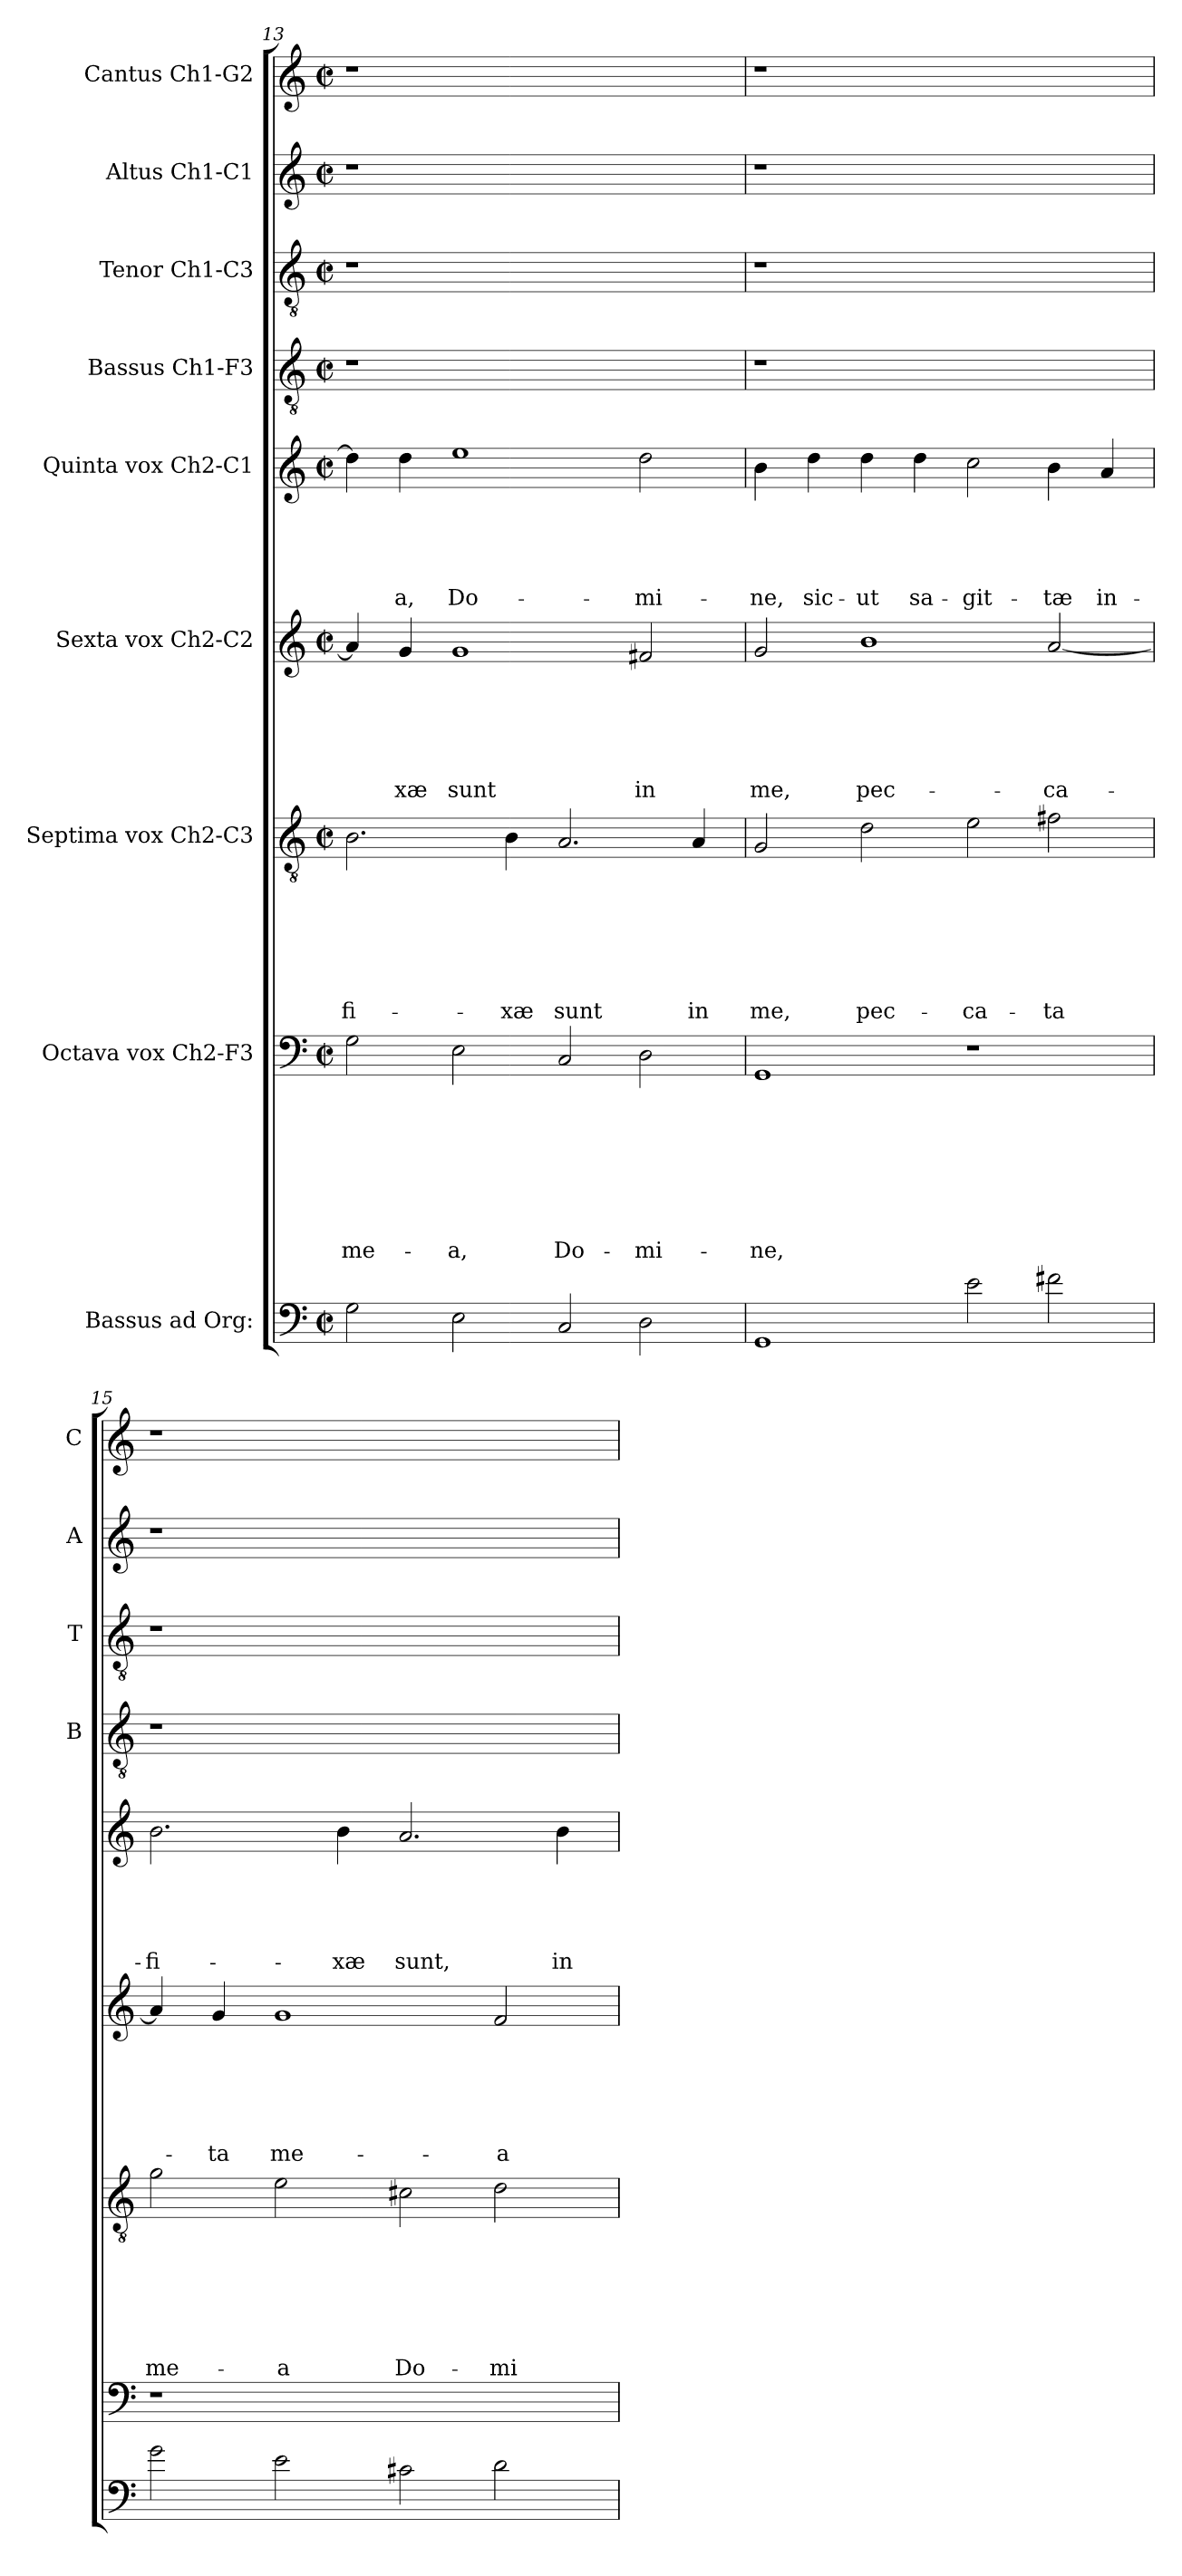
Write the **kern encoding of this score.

**kern	**kern	**text	**text	**text	**text	**text	**text	**text	**text	**kern	**text	**text	**text	**text	**text	**text	**text	**kern	**text	**text	**text	**text	**text	**text	**kern	**text	**text	**text	**text	**text	**kern	**kern	**kern	**kern
*part9	*part8	*part8	*part8	*part8	*part8	*part8	*part8	*part8	*part8	*part7	*part7	*part7	*part7	*part7	*part7	*part7	*part7	*part6	*part6	*part6	*part6	*part6	*part6	*part6	*part5	*part5	*part5	*part5	*part5	*part5	*part4	*part3	*part2	*part1
*staff9	*staff8	*staff8	*staff8	*staff8	*staff8	*staff8	*staff8	*staff8	*staff8	*staff7	*staff7	*staff7	*staff7	*staff7	*staff7	*staff7	*staff7	*staff6	*staff6	*staff6	*staff6	*staff6	*staff6	*staff6	*staff5	*staff5	*staff5	*staff5	*staff5	*staff5	*staff4	*staff3	*staff2	*staff1
*I"Bassus ad Org:	*I"Octava vox Ch2-F3	*	*	*	*	*	*	*	*	*I"Septima vox Ch2-C3	*	*	*	*	*	*	*	*I"Sexta vox Ch2-C2	*	*	*	*	*	*	*I"Quinta vox Ch2-C1	*	*	*	*	*	*I"Bassus Ch1-F3	*I"Tenor Ch1-C3	*I"Altus Ch1-C1	*I"Cantus Ch1-G2
*	*	*	*	*	*	*	*	*	*	*	*	*	*	*	*	*	*	*	*	*	*	*	*	*	*	*	*	*	*	*	*I'B	*I'T	*I'A	*I'C
*clefF4	*clefF4	*	*	*	*	*	*	*	*	*clefGv2	*	*	*	*	*	*	*	*clefG2	*	*	*	*	*	*	*clefG2	*	*	*	*	*	*clefGv2	*clefGv2	*clefG2	*clefG2
*k[]	*k[]	*	*	*	*	*	*	*	*	*k[]	*	*	*	*	*	*	*	*k[]	*	*	*	*	*	*	*k[]	*	*	*	*	*	*k[]	*k[]	*k[]	*k[]
*C:	*C:	*	*	*	*	*	*	*	*	*C:	*	*	*	*	*	*	*	*C:	*	*	*	*	*	*	*C:	*	*	*	*	*	*C:	*C:	*C:	*C:
*M2/2	*M2/2	*	*	*	*	*	*	*	*	*M2/2	*	*	*	*	*	*	*	*M2/2	*	*	*	*	*	*	*M2/2	*	*	*	*	*	*M2/2	*M2/2	*M2/2	*M2/2
*met(c|)	*met(c|)	*	*	*	*	*	*	*	*	*met(c|)	*	*	*	*	*	*	*	*met(c|)	*	*	*	*	*	*	*met(c|)	*	*	*	*	*	*met(c|)	*met(c|)	*met(c|)	*met(c|)
=13	=13	=13	=13	=13	=13	=13	=13	=13	=13	=13	=13	=13	=13	=13	=13	=13	=13	=13	=13	=13	=13	=13	=13	=13	=13	=13	=13	=13	=13	=13	=13	=13	=13	=13
!	!	!	!	!	!	!	!	!	!LO:LY:b	!	!	!	!	!	!	!	!LO:LY:b	!	!	!	!	!	!	!	!	!	!	!	!	!	!	!	!	!
2G\	2G\	.	.	.	.	.	.	.	me-	2.B\	.	.	.	.	.	.	-fi-	4a/]	.	.	.	.	.	.	4dd\]	.	.	.	.	.	1r	1r	1r	1r
!	!	!	!	!	!	!	!	!	!	!	!	!	!	!	!	!	!	!	!	!	!	!	!	!LO:LY:b	!	!	!	!	!	!LO:LY:b	!	!	!	!
.	.	.	.	.	.	.	.	.	.	.	.	.	.	.	.	.	.	4g/	.	.	.	.	.	-xæ	4dd\	.	.	.	.	-a,	.	.	.	.
!	!	!	!	!	!	!	!	!	!LO:LY:b	!	!	!	!	!	!	!	!	!	!	!	!	!	!	!LO:LY:b	!	!	!	!	!	!LO:LY:b	!	!	!	!
2E\	2E\	.	.	.	.	.	.	.	-a,	.	.	.	.	.	.	.	.	1g	.	.	.	.	.	sunt	1ee	.	.	.	.	Do-	.	.	.	.
!	!	!	!	!	!	!	!	!	!	!	!	!	!	!	!	!	!LO:LY:b	!	!	!	!	!	!	!	!	!	!	!	!	!	!	!	!	!
.	.	.	.	.	.	.	.	.	.	4B\	.	.	.	.	.	.	-xæ	.	.	.	.	.	.	.	.	.	.	.	.	.	.	.	.	.
!	!	!	!	!	!	!	!	!	!LO:LY:b	!	!	!	!	!	!	!	!LO:LY:b	!	!	!	!	!	!	!	!	!	!	!	!	!	!	!	!	!
2C/	2C/	.	.	.	.	.	.	.	Do-	2.A/	.	.	.	.	.	.	sunt	.	.	.	.	.	.	.	.	.	.	.	.	.	1ryy	1ryy	1ryy	1ryy
!	!	!	!	!	!	!	!	!	!LO:LY:b	!	!	!	!	!	!	!	!	!	!	!	!	!	!	!LO:LY:b	!	!	!	!	!	!LO:LY:b	!	!	!	!
2D\	2D\	.	.	.	.	.	.	.	-mi-	.	.	.	.	.	.	.	.	2f#X/	.	.	.	.	.	in	2dd\	.	.	.	.	-mi-	.	.	.	.
!	!	!	!	!	!	!	!	!	!	!	!	!	!	!	!	!	!LO:LY:b	!	!	!	!	!	!	!	!	!	!	!	!	!	!	!	!	!
.	.	.	.	.	.	.	.	.	.	4A/	.	.	.	.	.	.	in	.	.	.	.	.	.	.	.	.	.	.	.	.	.	.	.	.
!!LO:LB:g=z
=14	=14	=14	=14	=14	=14	=14	=14	=14	=14	=14	=14	=14	=14	=14	=14	=14	=14	=14	=14	=14	=14	=14	=14	=14	=14	=14	=14	=14	=14	=14	=14	=14	=14	=14
!	!	!	!	!	!	!	!	!	!LO:LY:b	!	!	!	!	!	!	!	!LO:LY:b	!	!	!	!	!	!	!LO:LY:b	!	!	!	!	!	!LO:LY:b	!	!	!	!
1GG	1GG	.	.	.	.	.	.	.	-ne,	2G/	.	.	.	.	.	.	me,	2g/	.	.	.	.	.	me,	4b\	.	.	.	.	-ne,	1r	1r	1r	1r
!	!	!	!	!	!	!	!	!	!	!	!	!	!	!	!	!	!	!	!	!	!	!	!	!	!	!	!	!	!	!LO:LY:b	!	!	!	!
.	.	.	.	.	.	.	.	.	.	.	.	.	.	.	.	.	.	.	.	.	.	.	.	.	4dd\	.	.	.	.	sic-	.	.	.	.
!	!	!	!	!	!	!	!	!	!	!	!	!	!	!	!	!	!LO:LY:b	!	!	!	!	!	!	!LO:LY:b	!	!	!	!	!	!LO:LY:b	!	!	!	!
.	.	.	.	.	.	.	.	.	.	2d\	.	.	.	.	.	.	pec-	1b	.	.	.	.	.	pec-	4dd\	.	.	.	.	-ut	.	.	.	.
!	!	!	!	!	!	!	!	!	!	!	!	!	!	!	!	!	!	!	!	!	!	!	!	!	!	!	!	!	!	!LO:LY:b	!	!	!	!
.	.	.	.	.	.	.	.	.	.	.	.	.	.	.	.	.	.	.	.	.	.	.	.	.	4dd\	.	.	.	.	sa-	.	.	.	.
!	!	!	!	!	!	!	!	!	!	!	!	!	!	!	!	!	!LO:LY:b	!	!	!	!	!	!	!	!	!	!	!	!	!LO:LY:b	!	!	!	!
2e\	1r	.	.	.	.	.	.	.	.	2e\	.	.	.	.	.	.	-ca-	.	.	.	.	.	.	.	2cc\	.	.	.	.	-git-	1ryy	1ryy	1ryy	1ryy
!	!	!	!	!	!	!	!	!	!	!	!	!	!	!	!	!	!LO:LY:b	!	!	!	!	!	!	!LO:LY:b	!	!	!	!	!	!LO:LY:b	!	!	!	!
2f#X\	.	.	.	.	.	.	.	.	.	2f#X\	.	.	.	.	.	.	-ta	[2a/	.	.	.	.	.	-ca-	4b\	.	.	.	.	-tæ	.	.	.	.
!	!	!	!	!	!	!	!	!	!	!	!	!	!	!	!	!	!	!	!	!	!	!	!	!	!	!	!	!	!	!LO:LY:b	!	!	!	!
.	.	.	.	.	.	.	.	.	.	.	.	.	.	.	.	.	.	.	.	.	.	.	.	.	4a/	.	.	.	.	in-	.	.	.	.
=15	=15	=15	=15	=15	=15	=15	=15	=15	=15	=15	=15	=15	=15	=15	=15	=15	=15	=15	=15	=15	=15	=15	=15	=15	=15	=15	=15	=15	=15	=15	=15	=15	=15	=15
!	!	!	!	!	!	!	!	!	!	!	!	!	!	!	!	!	!LO:LY:b	!	!	!	!	!	!	!	!	!	!	!	!	!LO:LY:b	!	!	!	!
2g\	1r	.	.	.	.	.	.	.	.	2g\	.	.	.	.	.	.	me-	4a/]	.	.	.	.	.	.	2.b\	.	.	.	.	-fi-	1r	1r	1r	1r
!	!	!	!	!	!	!	!	!	!	!	!	!	!	!	!	!	!	!	!	!	!	!	!	!LO:LY:b	!	!	!	!	!	!	!	!	!	!
.	.	.	.	.	.	.	.	.	.	.	.	.	.	.	.	.	.	4g/	.	.	.	.	.	-ta	.	.	.	.	.	.	.	.	.	.
!	!	!	!	!	!	!	!	!	!	!	!	!	!	!	!	!	!LO:LY:b	!	!	!	!	!	!	!LO:LY:b	!	!	!	!	!	!	!	!	!	!
2e\	.	.	.	.	.	.	.	.	.	2e\	.	.	.	.	.	.	-a	1g	.	.	.	.	.	me-	.	.	.	.	.	.	.	.	.	.
!	!	!	!	!	!	!	!	!	!	!	!	!	!	!	!	!	!	!	!	!	!	!	!	!	!	!	!	!	!	!LO:LY:b	!	!	!	!
.	.	.	.	.	.	.	.	.	.	.	.	.	.	.	.	.	.	.	.	.	.	.	.	.	4b\	.	.	.	.	-xæ	.	.	.	.
!	!	!	!	!	!	!	!	!	!	!	!	!	!	!	!	!	!LO:LY:b	!	!	!	!	!	!	!	!	!	!	!	!	!LO:LY:b	!	!	!	!
2c#X\	1ryy	.	.	.	.	.	.	.	.	2c#X\	.	.	.	.	.	.	Do-	.	.	.	.	.	.	.	2.a/	.	.	.	.	sunt,	1ryy	1ryy	1ryy	1ryy
!	!	!	!	!	!	!	!	!	!	!	!	!	!	!	!	!	!LO:LY:b	!	!	!	!	!	!	!LO:LY:b	!	!	!	!	!	!	!	!	!	!
2d\	.	.	.	.	.	.	.	.	.	2d\	.	.	.	.	.	.	-mi-	2f/	.	.	.	.	.	-a	.	.	.	.	.	.	.	.	.	.
!	!	!	!	!	!	!	!	!	!	!	!	!	!	!	!	!	!	!	!	!	!	!	!	!	!	!	!	!	!	!LO:LY:b	!	!	!	!
.	.	.	.	.	.	.	.	.	.	.	.	.	.	.	.	.	.	.	.	.	.	.	.	.	4b\	.	.	.	.	in-	.	.	.	.
=	=	=	=	=	=	=	=	=	=	=	=	=	=	=	=	=	=	=	=	=	=	=	=	=	=	=	=	=	=	=	=	=	=	=
*-	*-	*-	*-	*-	*-	*-	*-	*-	*-	*-	*-	*-	*-	*-	*-	*-	*-	*-	*-	*-	*-	*-	*-	*-	*-	*-	*-	*-	*-	*-	*-	*-	*-	*-
